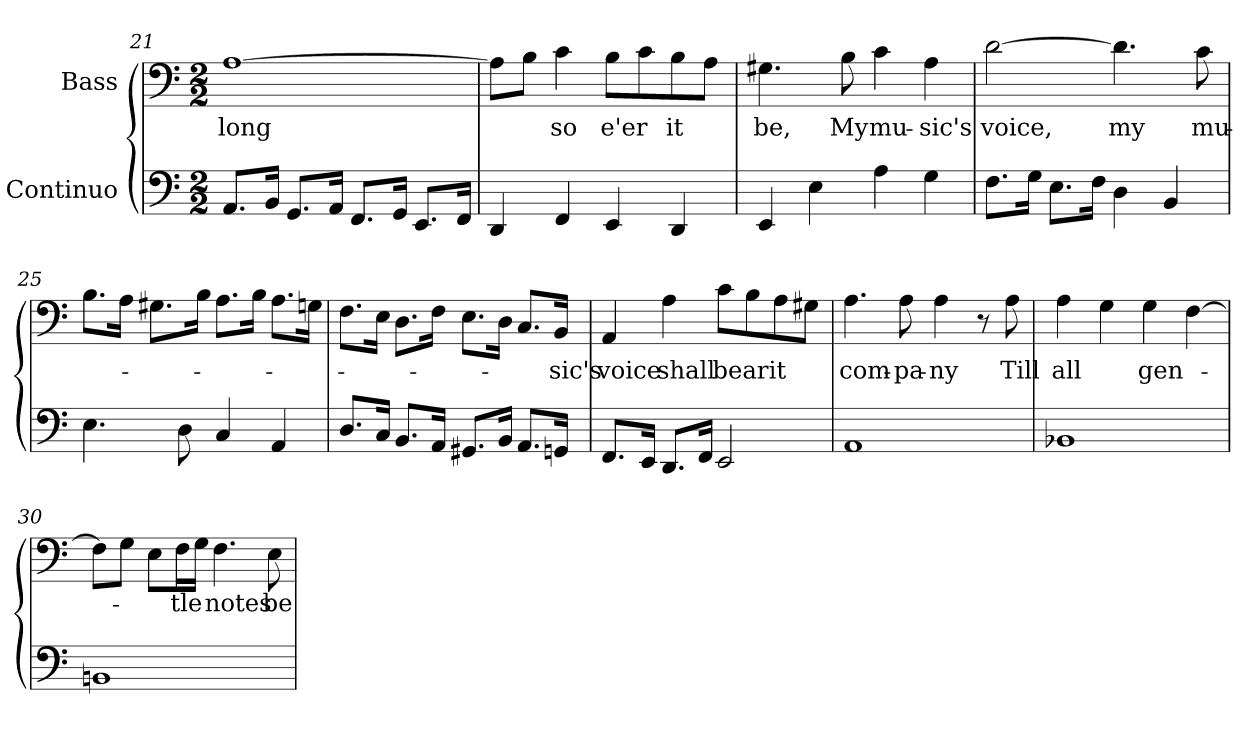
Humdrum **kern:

**kern	**kern	**text
*part2	*part1	*part1
*staff2	*staff1	*staff1
*I"Continuo	*I"Bass	*
*clefF4	*clefF4	*
*k[]	*k[]	*
*C:	*C:	*
*M2/2	*M2/2	*
=21	=21	=21
!	!	!LO:LY:b:color=#000000
8.AAi/L	[1Ai	long
16BBi/Jk	.	.
8.GGi/L	.	.
16AAi/Jk	.	.
8.FFi/L	.	.
16GGi/Jk	.	.
8.EEi/L	.	.
16FFi/Jk	.	.
!!LO:LB:g=z
=22	=22	=22
4DDi/	8Ai\L]	.
.	8Bi\J	.
!	!	!LO:LY:b:color=#000000
4FFi/	4ci\	so
!	!	!LO:LY:b:color=#000000
4EEi/	8Bi\L	e'er
.	8ci\	.
!	!	!LO:LY:b:color=#000000
4DDi/	8Bi\	it
.	8Ai\J	.
=23	=23	=23
!	!	!LO:LY:b:color=#000000
4EEi/	4.G#Xi\	be,
4Ei\	.	.
!	!	!LO:LY:b:color=#000000
.	8Bi\	My
!	!	!LO:LY:b:color=#000000
4Ai\	4ci\	mu-
!	!	!LO:LY:b:color=#000000
4Gi\	4Ai\	-sic's
=24	=24	=24
!	!	!LO:LY:b:color=#000000
8.Fi\L	[2di\	voice,
16Gi\Jk	.	.
8.Ei\L	.	.
16Fi\Jk	.	.
!	!	!LO:LY:b:color=#000000
4Di\	4.di\]	my
4BBi/	.	.
!	!	!LO:LY:b:color=#000000
.	8ci\	mu-
=25	=25	=25
4.Ei\	8.Bi\L	.
.	16Ai\Jk	.
.	8.G#Xi\L	.
8Di\	.	.
.	16Bi\Jk	.
4Ci/	8.Ai\L	.
.	16Bi\Jk	.
4AAi/	8.Ai\L	.
.	16Gni\Jk	.
=26	=26	=26
8.Di/L	8.Fi\L	.
16Ci/Jk	16Ei\Jk	.
8.BBi/L	8.Di\L	.
16AAi/Jk	16Fi\Jk	.
8.GG#Xi/L	8.Ei\L	.
16BBi/Jk	16Di\Jk	.
8.AAi/L	8.Ci/L	.
!	!	!LO:LY:b:color=#000000
16GGni/Jk	16BBi/Jk	-sic's
!!LO:LB:g=z
=27	=27	=27
!	!	!LO:LY:b:color=#000000
8.FFi/L	4AAi/	voice
16EEi/Jk	.	.
!	!	!LO:LY:b:color=#000000
8.DDi/L	4Ai\	shall
16FFi/Jk	.	.
!	!	!LO:LY:b:color=#000000
2EEi/	8ci\L	bear
.	8Bi\	.
!	!	!LO:LY:b:color=#000000
.	8Ai\	it
.	8G#Xi\J	.
=28	=28	=28
!	!	!LO:LY:b:color=#000000
1AAi	4.Ai\	com-
!	!	!LO:LY:b:color=#000000
.	8Ai\	-pa-
!	!	!LO:LY:b:color=#000000
.	4Ai\	-ny
.	8r	.
!	!	!LO:LY:b:color=#000000
.	8Ai\	Till
=29	=29	=29
!	!	!LO:LY:b:color=#000000
1BB-Xi	4Ai\	all
.	4Gi\	.
!	!	!LO:LY:b:color=#000000
.	4Gi\	gen-
.	[4Fi\	.
=30	=30	=30
1BBni	8Fi\L]	.
.	8Gi\J	.
.	8Ei\L	.
!	!	!LO:LY:b:color=#000000
.	16Fi\L	-tle
.	16Gi\JJ	.
!	!	!LO:LY:b:color=#000000
.	4.Fi\	notes
!	!	!LO:LY:b:color=#000000
.	8Ei\	be
=	=	=
*-	*-	*-
